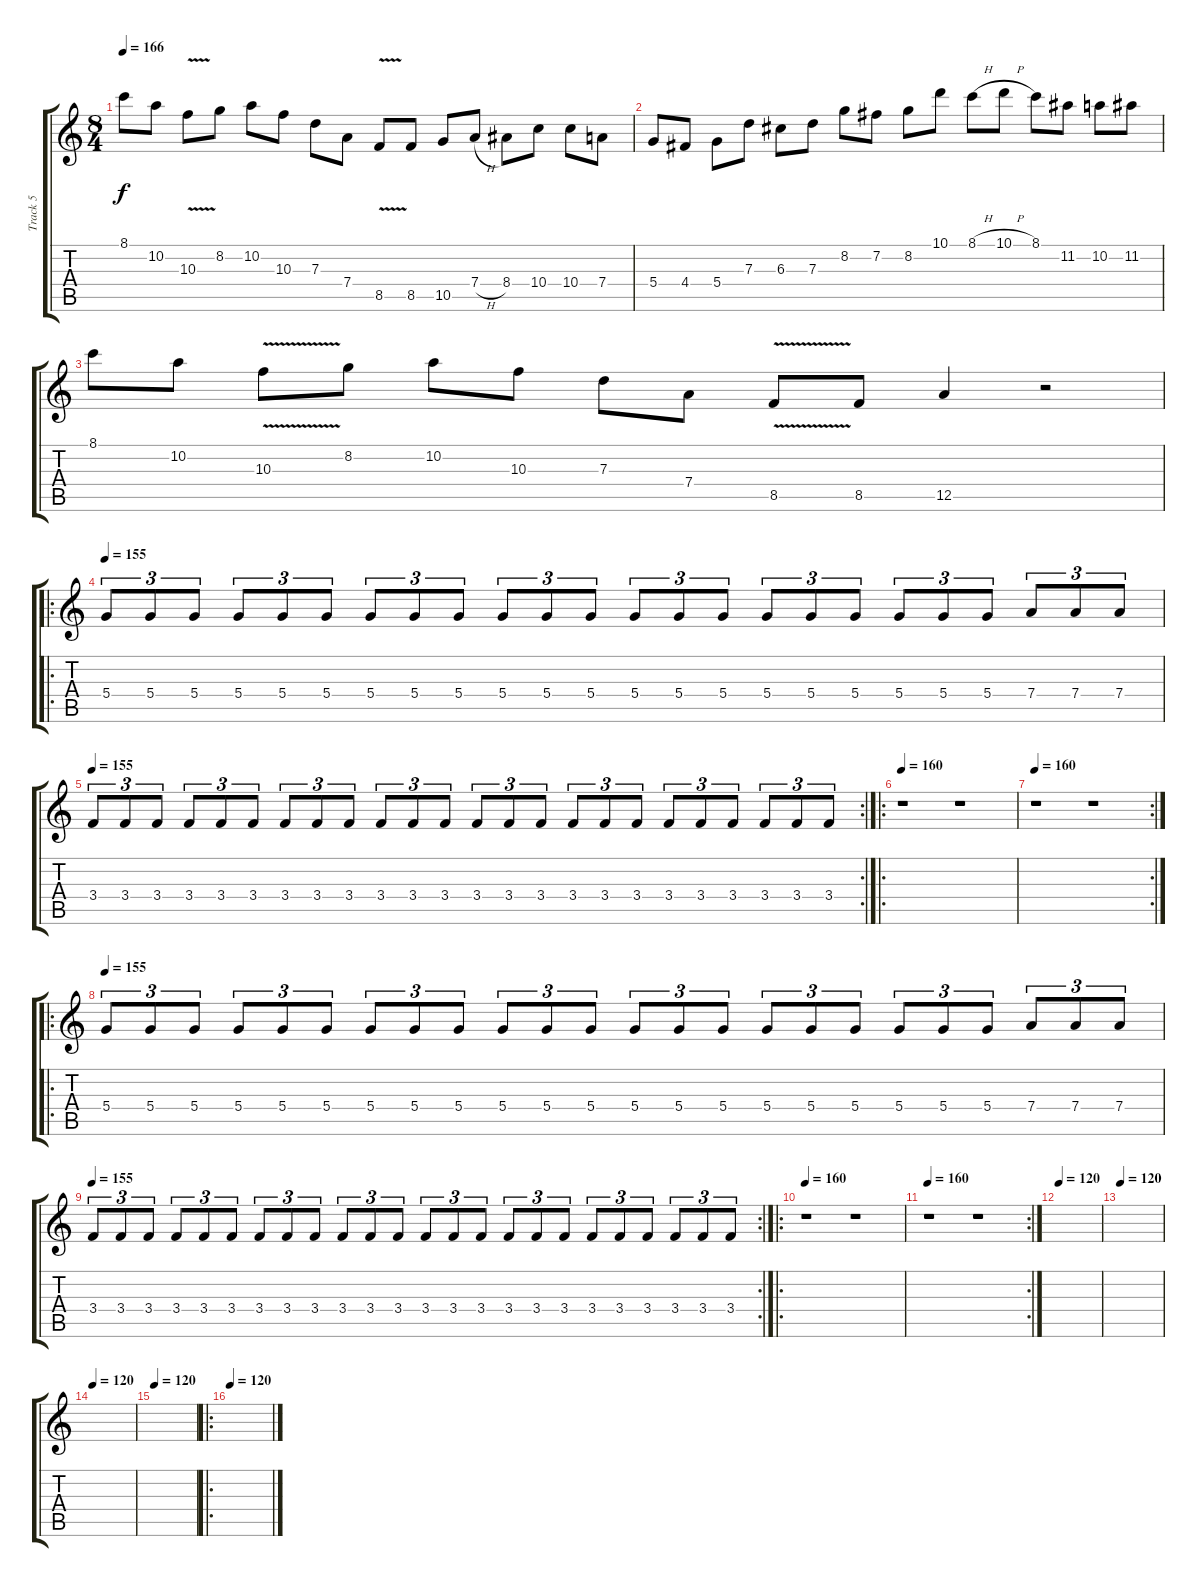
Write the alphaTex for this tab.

\track ("Track 5" "Track 5") {instrument distortionguitar}
\staff {score tabs}
\tuning (E4 B3 G3 D3 A2 E2) {hide}
\ts (8 4)
\tempo 166
\clef g2
\ks c
8.1.8{dy f} 10.2.8 10.3{v}.8 8.2.8 10.2.8 10.3.8 7.3.8 7.4.8 8.5{v}.8 8.5.8 10.5.8 7.4{h}.8 8.4.8 10.4.8 10.4.8 7.4.8 |
5.4.8 4.4.8 5.4.8 7.3.8 6.3.8 7.3.8 8.2.8 7.2.8 8.2.8 10.1.8 8.1{h}.8 10.1{h}.8 8.1.8 11.2.8 10.2.8 11.2.8 |
8.1.8 10.2.8 10.3{v}.8 8.2.8 10.2.8 10.3.8 7.3.8 7.4.8 8.5{v}.8 8.5.8 12.5.4 r.2 |
\ro
\tempo 155
5.4.8{tu (3 2)} 5.4.8{tu (3 2)} 5.4.8{tu (3 2)} 5.4.8{tu (3 2)} 5.4.8{tu (3 2)} 5.4.8{tu (3 2)} 5.4.8{tu (3 2)} 5.4.8{tu (3 2)} 5.4.8{tu (3 2)} 5.4.8{tu (3 2)} 5.4.8{tu (3 2)} 5.4.8{tu (3 2)} 5.4.8{tu (3 2)} 5.4.8{tu (3 2)} 5.4.8{tu (3 2)} 5.4.8{tu (3 2)} 5.4.8{tu (3 2)} 5.4.8{tu (3 2)} 5.4.8{tu (3 2)} 5.4.8{tu (3 2)} 5.4.8{tu (3 2)} 7.4.8{tu (3 2)} 7.4.8{tu (3 2)} 7.4.8{tu (3 2)} |
\rc 2
\tempo 155
3.4.8{tu (3 2)} 3.4.8{tu (3 2)} 3.4.8{tu (3 2)} 3.4.8{tu (3 2)} 3.4.8{tu (3 2)} 3.4.8{tu (3 2)} 3.4.8{tu (3 2)} 3.4.8{tu (3 2)} 3.4.8{tu (3 2)} 3.4.8{tu (3 2)} 3.4.8{tu (3 2)} 3.4.8{tu (3 2)} 3.4.8{tu (3 2)} 3.4.8{tu (3 2)} 3.4.8{tu (3 2)} 3.4.8{tu (3 2)} 3.4.8{tu (3 2)} 3.4.8{tu (3 2)} 3.4.8{tu (3 2)} 3.4.8{tu (3 2)} 3.4.8{tu (3 2)} 3.4.8{tu (3 2)} 3.4.8{tu (3 2)} 3.4.8{tu (3 2)} |
\ro
\tempo 160
r.1 r.1 |
\rc 2
\tempo 160
r.1 r.1 |
\ro
\tempo 155
5.4.8{tu (3 2)} 5.4.8{tu (3 2)} 5.4.8{tu (3 2)} 5.4.8{tu (3 2)} 5.4.8{tu (3 2)} 5.4.8{tu (3 2)} 5.4.8{tu (3 2)} 5.4.8{tu (3 2)} 5.4.8{tu (3 2)} 5.4.8{tu (3 2)} 5.4.8{tu (3 2)} 5.4.8{tu (3 2)} 5.4.8{tu (3 2)} 5.4.8{tu (3 2)} 5.4.8{tu (3 2)} 5.4.8{tu (3 2)} 5.4.8{tu (3 2)} 5.4.8{tu (3 2)} 5.4.8{tu (3 2)} 5.4.8{tu (3 2)} 5.4.8{tu (3 2)} 7.4.8{tu (3 2)} 7.4.8{tu (3 2)} 7.4.8{tu (3 2)} |
\rc 2
\tempo 155
3.4.8{tu (3 2)} 3.4.8{tu (3 2)} 3.4.8{tu (3 2)} 3.4.8{tu (3 2)} 3.4.8{tu (3 2)} 3.4.8{tu (3 2)} 3.4.8{tu (3 2)} 3.4.8{tu (3 2)} 3.4.8{tu (3 2)} 3.4.8{tu (3 2)} 3.4.8{tu (3 2)} 3.4.8{tu (3 2)} 3.4.8{tu (3 2)} 3.4.8{tu (3 2)} 3.4.8{tu (3 2)} 3.4.8{tu (3 2)} 3.4.8{tu (3 2)} 3.4.8{tu (3 2)} 3.4.8{tu (3 2)} 3.4.8{tu (3 2)} 3.4.8{tu (3 2)} 3.4.8{tu (3 2)} 3.4.8{tu (3 2)} 3.4.8{tu (3 2)} |
\ro
\tempo 160
r.1 r.1 |
\rc 2
\tempo 160
r.1 r.1 |
\tempo 120
|
\tempo 120
|
\tempo 120
|
\tempo 120
|
\ro
\tempo 120
